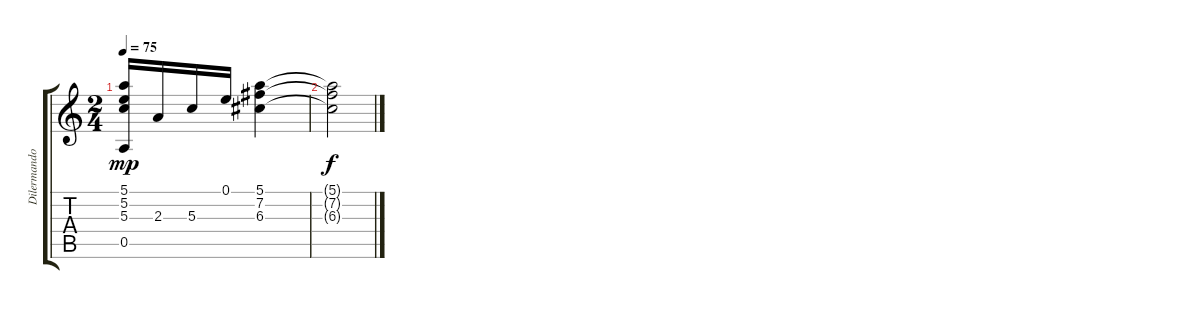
\track ("Dilermando Reis" "Dilermando") {instrument acousticguitarnylon}
\staff {score tabs}
\tuning (E4 B3 G3 D3 A2 E2) {hide}
\ts (2 4)
\tempo 75
\clef g2
\ks c
(5.1 5.2 5.3 0.5).16{dy mp} 2.3.16 5.3.16 0.1.16 (5.1 7.2 6.3).4 |
(5.1{t} 7.2{t} 6.3{t}).2{dy f}
